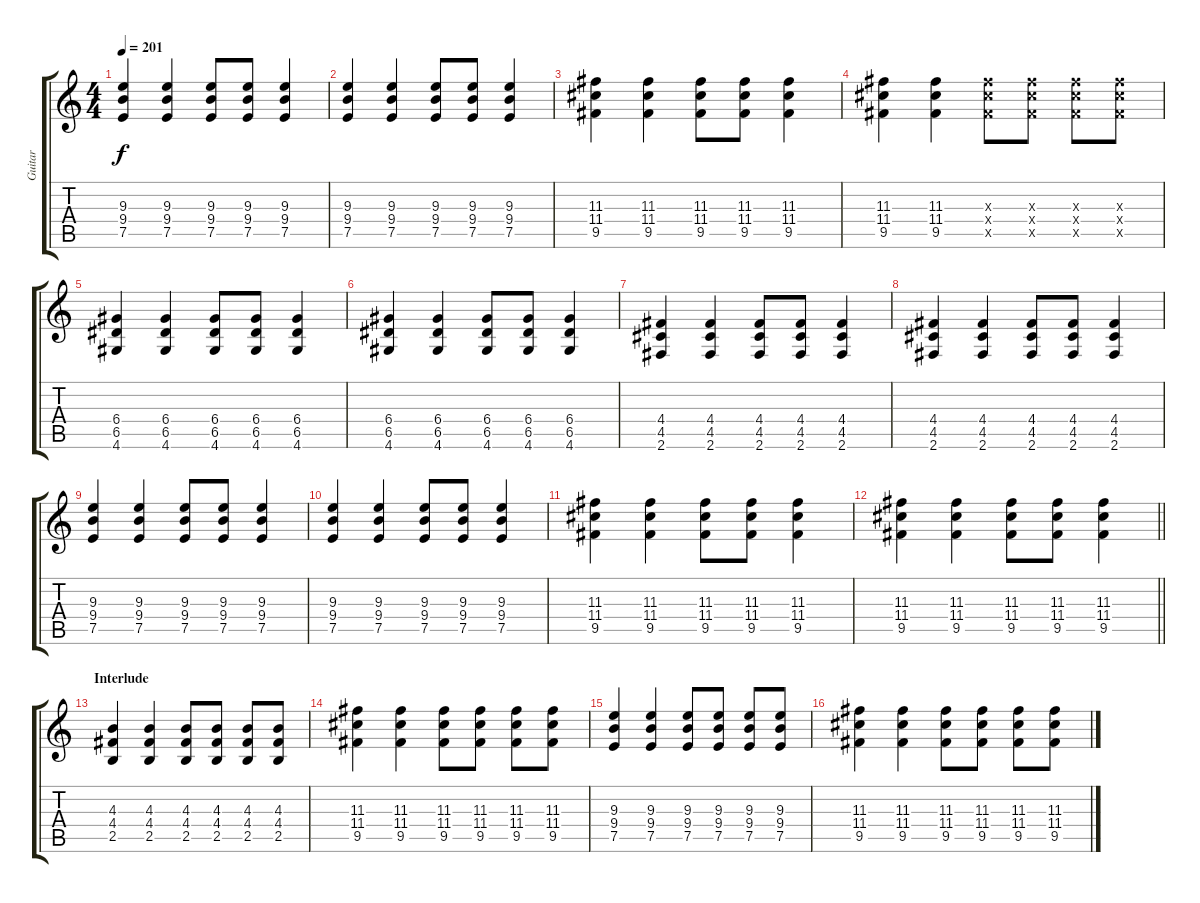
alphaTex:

\track ("Guitar" "Guitar") {instrument distortionguitar}
\staff {score tabs}
\tuning (E4 B3 G3 D3 A2 E2) {hide}
\ts (4 4)
\tempo 201
\clef g2
\ks c
(9.3 9.4 7.5).4{dy f} (9.3 9.4 7.5).4 (9.3 9.4 7.5).8 (9.3 9.4 7.5).8 (9.3 9.4 7.5).4 |
(9.3 9.4 7.5).4 (9.3 9.4 7.5).4 (9.3 9.4 7.5).8 (9.3 9.4 7.5).8 (9.3 9.4 7.5).4 |
(11.3 11.4 9.5).4 (11.3 11.4 9.5).4 (11.3 11.4 9.5).8 (11.3 11.4 9.5).8 (11.3 11.4 9.5).4 |
(11.3 11.4 9.5).4 (11.3 11.4 9.5).4 (11.3{x} 11.4{x} 9.5{x}).8 (11.3{x} 11.4{x} 9.5{x}).8 (11.3{x} 11.4{x} 9.5{x}).8 (11.3{x} 11.4{x} 9.5{x}).8 |
(6.4 6.5 4.6).4 (6.4 6.5 4.6).4 (6.4 6.5 4.6).8 (6.4 6.5 4.6).8 (6.4 6.5 4.6).4 |
(6.4 6.5 4.6).4 (6.4 6.5 4.6).4 (6.4 6.5 4.6).8 (6.4 6.5 4.6).8 (6.4 6.5 4.6).4 |
(4.4 4.5 2.6).4 (4.4 4.5 2.6).4 (4.4 4.5 2.6).8 (4.4 4.5 2.6).8 (4.4 4.5 2.6).4 |
(4.4 4.5 2.6).4 (4.4 4.5 2.6).4 (4.4 4.5 2.6).8 (4.4 4.5 2.6).8 (4.4 4.5 2.6).4 |
(9.3 9.4 7.5).4 (9.3 9.4 7.5).4 (9.3 9.4 7.5).8 (9.3 9.4 7.5).8 (9.3 9.4 7.5).4 |
(9.3 9.4 7.5).4 (9.3 9.4 7.5).4 (9.3 9.4 7.5).8 (9.3 9.4 7.5).8 (9.3 9.4 7.5).4 |
(11.3 11.4 9.5).4 (11.3 11.4 9.5).4 (11.3 11.4 9.5).8 (11.3 11.4 9.5).8 (11.3 11.4 9.5).4 |
\barLineRight lightlight
(11.3 11.4 9.5).4 (11.3 11.4 9.5).4 (11.3 11.4 9.5).8 (11.3 11.4 9.5).8 (11.3 11.4 9.5).4 |
\section ("" "Interlude")
(4.3 4.4 2.5).4 (4.3 4.4 2.5).4 (4.3 4.4 2.5).8 (4.3 4.4 2.5).8 (4.3 4.4 2.5).8 (4.3 4.4 2.5).8 |
(11.3 11.4 9.5).4 (11.3 11.4 9.5).4 (11.3 11.4 9.5).8 (11.3 11.4 9.5).8 (11.3 11.4 9.5).8 (11.3 11.4 9.5).8 |
(9.3 9.4 7.5).4 (9.3 9.4 7.5).4 (9.3 9.4 7.5).8 (9.3 9.4 7.5).8 (9.3 9.4 7.5).8 (9.3 9.4 7.5).8 |
(11.3 11.4 9.5).4 (11.3 11.4 9.5).4 (11.3 11.4 9.5).8 (11.3 11.4 9.5).8 (11.3 11.4 9.5).8 (11.3 11.4 9.5).8
